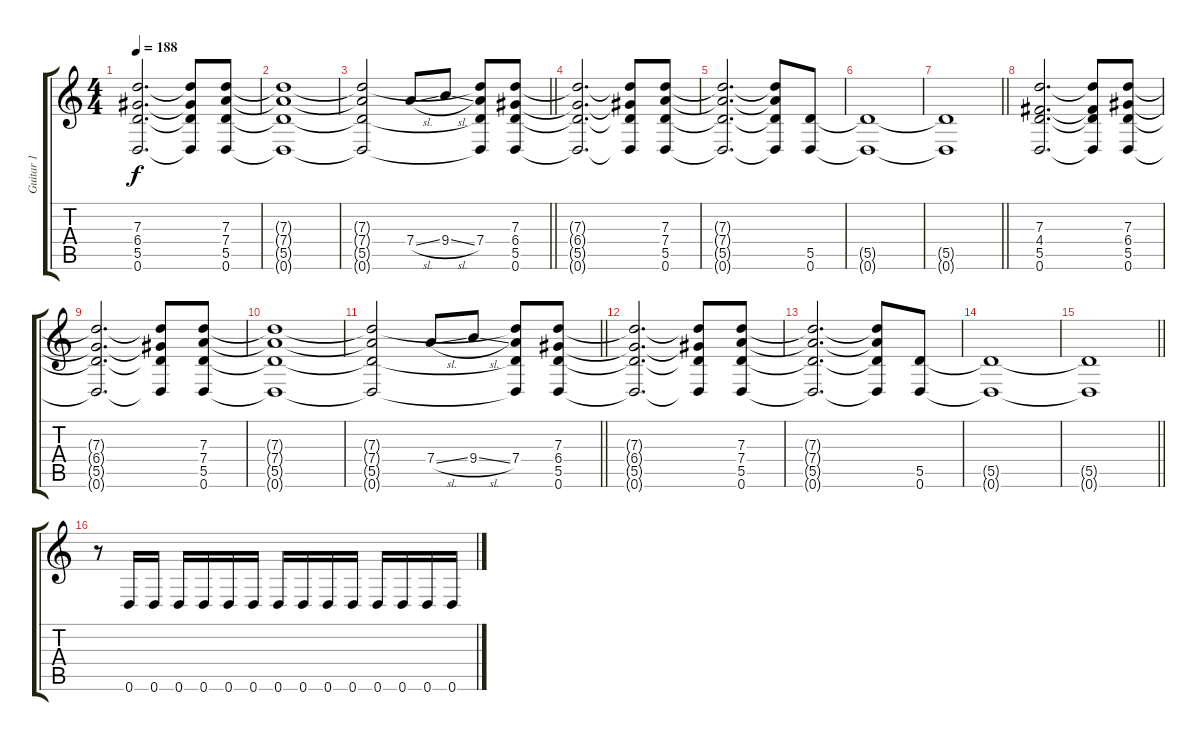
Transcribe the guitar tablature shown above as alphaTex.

\track ("Guitar 1" "Guitar 1") {instrument distortionguitar}
\staff {score tabs}
\tuning (E4 B3 G3 D3 A2 D2) {hide}
\ts (4 4)
\tempo 188
\clef g2
\ks c
(7.3{t} 6.4{t} 5.5{t} 0.6{t}).2{d dy f} (7.3{t} 6.4{t} 5.5{t} 0.6{t}).8 (7.3 7.4 5.5 0.6).8 |
(7.3{t} 7.4{t} 5.5{t} 0.6{t}).1 |
\barLineRight lightlight
(7.3{t} 7.4{t} 5.5{t} 0.6{t}).2 7.4{sl}.8 9.4{sl}.8 (7.3{t} 7.4 5.5{t} 0.6{t}).8 (7.3 6.4 5.5 0.6).8 |
(7.3{t} 6.4{t} 5.5{t} 0.6{t}).2{d} (7.3{t} 6.4{t} 5.5{t} 0.6{t}).8 (7.3 7.4 5.5 0.6).8 |
(7.3{t} 7.4{t} 5.5{t} 0.6{t}).2{d} (7.3{t} 7.4{t} 5.5{t} 0.6{t}).8 (5.5 0.6).8 |
(5.5{t} 0.6{t}).1 |
\barLineRight lightlight
(5.5{t} 0.6{t}).1 |
(7.3 4.4 5.5 0.6).2{d} (7.3{t} 4.4{t} 5.5{t} 0.6{t}).8 (7.3 6.4 5.5 0.6).8 |
(7.3{t} 6.4{t} 5.5{t} 0.6{t}).2{d} (7.3{t} 6.4{t} 5.5{t} 0.6{t}).8 (7.3 7.4 5.5 0.6).8 |
(7.3{t} 7.4{t} 5.5{t} 0.6{t}).1 |
\barLineRight lightlight
(7.3{t} 7.4{t} 5.5{t} 0.6{t}).2 7.4{sl}.8 9.4{sl}.8 (7.3{t} 7.4 5.5{t} 0.6{t}).8 (7.3 6.4 5.5 0.6).8 |
(7.3{t} 6.4{t} 5.5{t} 0.6{t}).2{d} (7.3{t} 6.4{t} 5.5{t} 0.6{t}).8 (7.3 7.4 5.5 0.6).8 |
(7.3{t} 7.4{t} 5.5{t} 0.6{t}).2{d} (7.3{t} 7.4{t} 5.5{t} 0.6{t}).8 (5.5 0.6).8 |
(5.5{t} 0.6{t}).1 |
\barLineRight lightlight
(5.5{t} 0.6{t}).1 |
\section ("" "")
r.8 0.6.16 0.6.16 0.6.16 0.6.16 0.6.16 0.6.16 0.6.16 0.6.16 0.6.16 0.6.16 0.6.16 0.6.16 0.6.16 0.6.16
